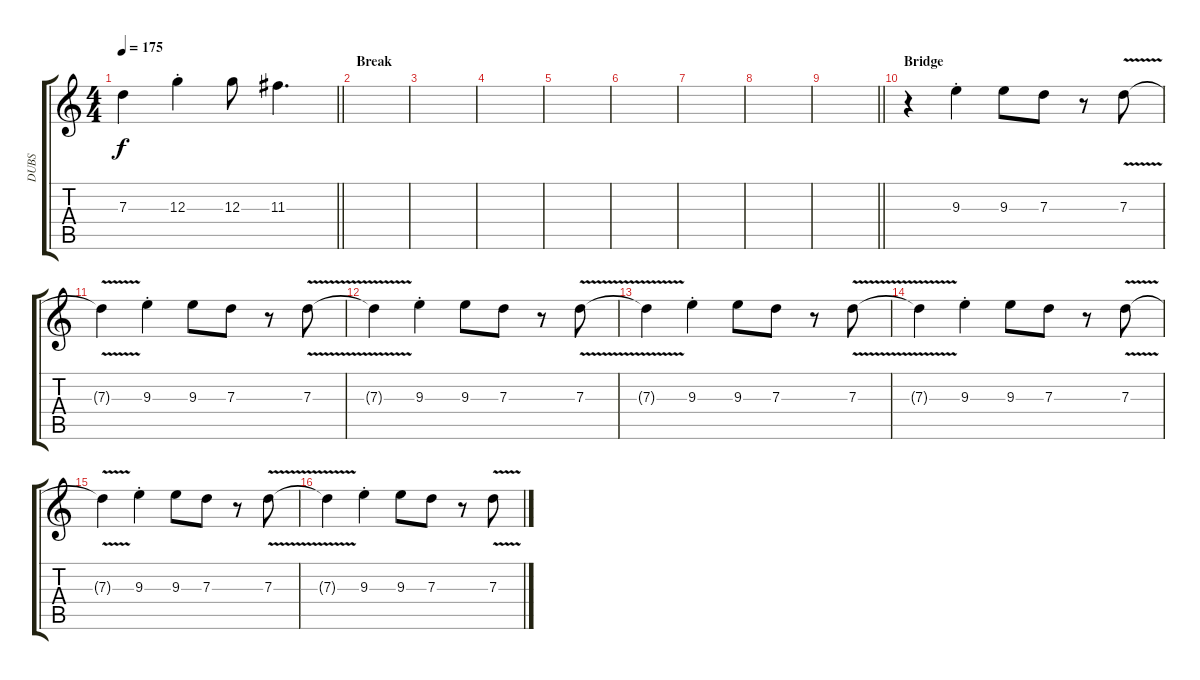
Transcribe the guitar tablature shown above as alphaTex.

\track ("DUBS" "DUBS") {instrument distortionguitar}
\staff {score tabs}
\tuning (E4 B3 G3 D3 A2 D2) {hide}
\ts (4 4)
\tempo 175
\clef g2
\barLineRight lightlight
\ks c
7.3{t}.4{dy f} 12.3{st}.4 12.3.8 11.3.4{d} |
\section ("" "Break")
|
|
|
|
|
|
|
\barLineRight lightlight
|
\section ("" "Bridge")
r.4{instrument electricguitarclean} 9.3{st}.4 9.3.8 7.3.8 r.8 7.3{v}.8 |
7.3{t}.4 9.3{st}.4 9.3.8 7.3.8 r.8 7.3{v}.8 |
7.3{t}.4 9.3{st}.4 9.3.8 7.3.8 r.8 7.3{v}.8 |
7.3{t}.4 9.3{st}.4 9.3.8 7.3.8 r.8 7.3{v}.8 |
7.3{t}.4 9.3{st}.4 9.3.8 7.3.8 r.8 7.3{v}.8 |
7.3{t}.4 9.3{st}.4 9.3.8 7.3.8 r.8 7.3{v}.8 |
7.3{t}.4 9.3{st}.4 9.3.8 7.3.8 r.8 7.3{v}.8
